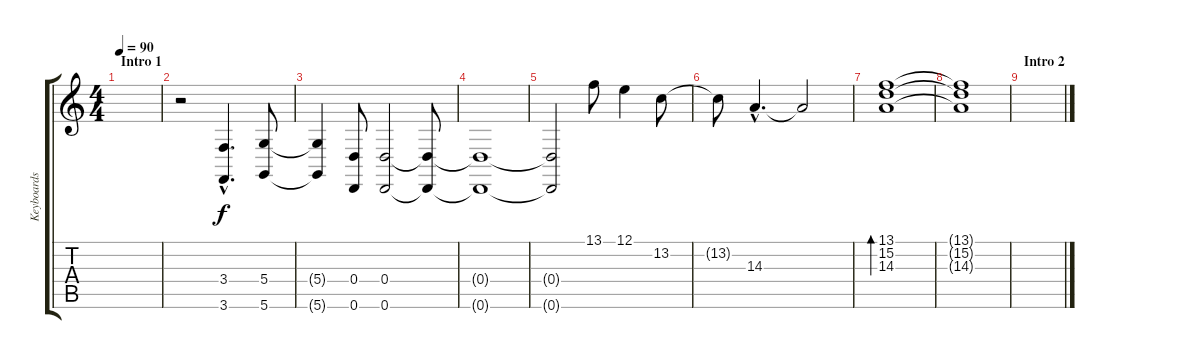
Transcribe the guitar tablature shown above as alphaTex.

\track ("Keyboards (2)" "Keyboards ") {instrument brightacousticpiano}
\staff {score tabs}
\tuning (E4 B3 G3 D3 A2 D2) {hide}
\ts (4 4)
\section ("" "Intro 1")
\tempo 90
\clef g2
\ks c
|
r.2 (3.4{hac} 3.6{hac}).4{d} (5.4 5.6).8 |
(5.4{t} 5.6{t}).4 (0.4 0.6).8 (0.4 0.6).2 (0.4{t} 0.6{t}).8 |
(0.4{t} 0.6{t}).1 |
(0.4{t} 0.6{t}).2 13.1.8 12.1.4 13.2.8 |
13.2{t}.8 14.3{hac}.4{d} 14.3{t}.2 |
(13.1 15.2 14.3).1{bd 120} |
(13.1{t} 15.2{t} 14.3{t}).1 |
\section ("" "Intro 2")
